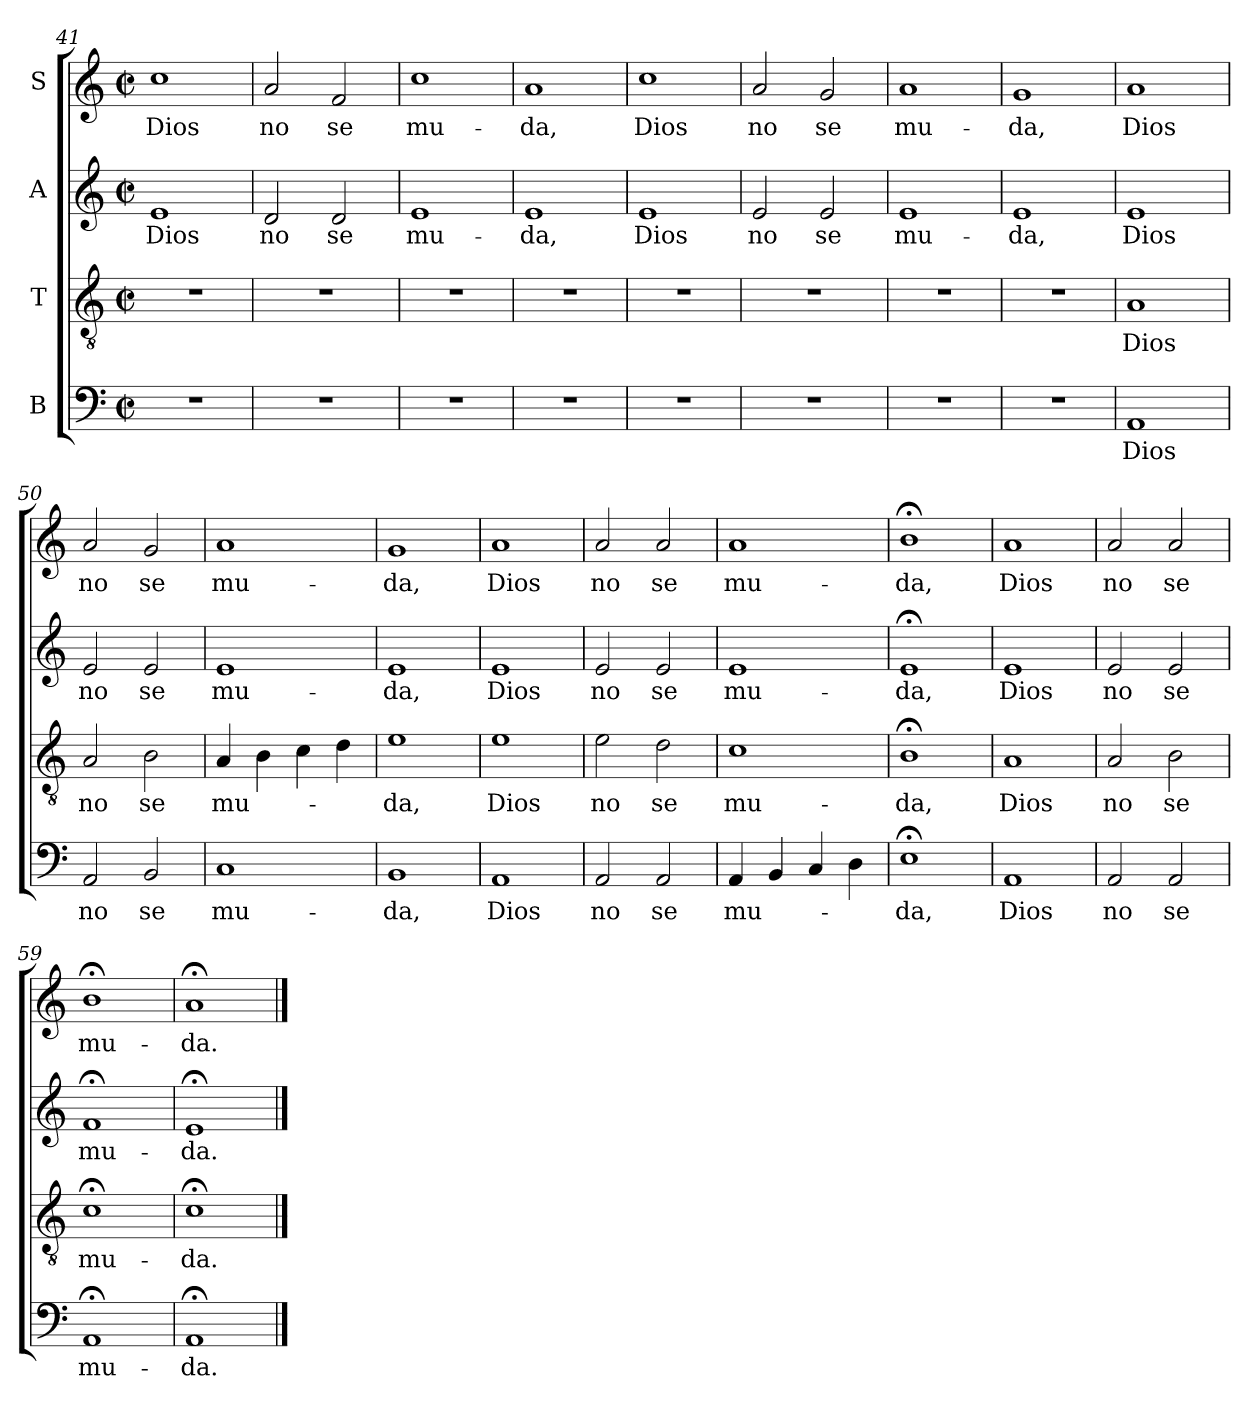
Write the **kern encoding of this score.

**kern	**text	**kern	**text	**kern	**text	**kern	**text
*part4	*part4	*part3	*part3	*part2	*part2	*part1	*part1
*staff4	*staff4	*staff3	*staff3	*staff2	*staff2	*staff1	*staff1
*I"B	*	*I"T	*	*I"A	*	*I"S	*
*clefF4	*	*clefGv2	*	*clefG2	*	*clefG2	*
*k[]	*	*k[]	*	*k[]	*	*k[]	*
*C:	*	*C:	*	*C:	*	*C:	*
*M2/2	*	*M2/2	*	*M2/2	*	*M2/2	*
*met(c|)	*	*met(c|)	*	*met(c|)	*	*met(c|)	*
=41	=41	=41	=41	=41	=41	=41	=41
!	!	!	!	!	!LO:LY:b	!	!LO:LY:b
1r	.	1r	.	1e	Dios	1cc	Dios
=42	=42	=42	=42	=42	=42	=42	=42
!	!	!	!	!	!LO:LY:b	!	!LO:LY:b
1r	.	1r	.	2d/	no	2a/	no
!	!	!	!	!	!LO:LY:b	!	!LO:LY:b
.	.	.	.	2d/	se	2f/	se
=43	=43	=43	=43	=43	=43	=43	=43
!	!	!	!	!	!LO:LY:b	!	!LO:LY:b
1r	.	1r	.	1e	mu-	1cc	mu-
=44	=44	=44	=44	=44	=44	=44	=44
!	!	!	!	!	!LO:LY:b	!	!LO:LY:b
1r	.	1r	.	1e	-da,	1a	-da,
=45	=45	=45	=45	=45	=45	=45	=45
!	!	!	!	!	!LO:LY:b	!	!LO:LY:b
1r	.	1r	.	1e	Dios	1cc	Dios
=46	=46	=46	=46	=46	=46	=46	=46
!	!	!	!	!	!LO:LY:b	!	!LO:LY:b
1r	.	1r	.	2e/	no	2a/	no
!	!	!	!	!	!LO:LY:b	!	!LO:LY:b
.	.	.	.	2e/	se	2g/	se
=47	=47	=47	=47	=47	=47	=47	=47
!	!	!	!	!	!LO:LY:b	!	!LO:LY:b
1r	.	1r	.	1e	mu-	1a	mu-
=48	=48	=48	=48	=48	=48	=48	=48
!	!	!	!	!	!LO:LY:b	!	!LO:LY:b
1r	.	1r	.	1e	-da,	1g	-da,
!!LO:LB:g=z
=49	=49	=49	=49	=49	=49	=49	=49
!	!LO:LY:b	!	!LO:LY:b	!	!LO:LY:b	!	!LO:LY:b
1AA	Dios	1A	Dios	1e	Dios	1a	Dios
=50	=50	=50	=50	=50	=50	=50	=50
!	!LO:LY:b	!	!LO:LY:b	!	!LO:LY:b	!	!LO:LY:b
2AA/	no	2A/	no	2e/	no	2a/	no
!	!LO:LY:b	!	!LO:LY:b	!	!LO:LY:b	!	!LO:LY:b
2BB/	se	2B\	se	2e/	se	2g/	se
=51	=51	=51	=51	=51	=51	=51	=51
!	!LO:LY:b	!	!LO:LY:b	!	!LO:LY:b	!	!LO:LY:b
1C	mu-	4A/	mu-	1e	mu-	1a	mu-
.	.	4B\	.	.	.	.	.
.	.	4c\	.	.	.	.	.
.	.	4d\	.	.	.	.	.
=52	=52	=52	=52	=52	=52	=52	=52
!	!LO:LY:b:rj	!	!LO:LY:b	!	!LO:LY:b	!	!LO:LY:b
1BB	-da,	1e	-da,	1e	-da,	1g	-da,
=53	=53	=53	=53	=53	=53	=53	=53
!	!LO:LY:b	!	!LO:LY:b	!	!LO:LY:b	!	!LO:LY:b
1AA	Dios	1e	Dios	1e	Dios	1a	Dios
=54	=54	=54	=54	=54	=54	=54	=54
!	!LO:LY:b	!	!LO:LY:b	!	!LO:LY:b	!	!LO:LY:b
2AA/	no	2e\	no	2e/	no	2a/	no
!	!LO:LY:b	!	!LO:LY:b	!	!LO:LY:b	!	!LO:LY:b
2AA/	se	2d\	se	2e/	se	2a/	se
=55	=55	=55	=55	=55	=55	=55	=55
!	!LO:LY:b	!	!LO:LY:b	!	!LO:LY:b	!	!LO:LY:b
4AA/	mu-	1c	mu-	1e	mu-	1a	mu-
4BB/	.	.	.	.	.	.	.
4C/	.	.	.	.	.	.	.
4D\	.	.	.	.	.	.	.
=56	=56	=56	=56	=56	=56	=56	=56
!	!LO:LY:b	!	!LO:LY:b	!	!LO:LY:b	!	!LO:LY:b
1E;<	-da,	1B;<	-da,	1e;	-da,	1b;<	-da,
=57	=57	=57	=57	=57	=57	=57	=57
!	!LO:LY:b	!	!LO:LY:b	!	!LO:LY:b	!	!LO:LY:b
1AA	Dios	1A	Dios	1e	Dios	1a	Dios
=58	=58	=58	=58	=58	=58	=58	=58
!	!LO:LY:b	!	!LO:LY:b	!	!LO:LY:b	!	!LO:LY:b
2AA/	no	2A/	no	2e/	no	2a/	no
!	!LO:LY:b	!	!LO:LY:b	!	!LO:LY:b	!	!LO:LY:b
2AA/	se	2B\	se	2e/	se	2a/	se
=59	=59	=59	=59	=59	=59	=59	=59
!	!LO:LY:b	!	!LO:LY:b	!	!LO:LY:b	!	!LO:LY:b
1AA;	mu-	1c;<	mu-	1f;	mu-	1b;<	mu-
=60	=60	=60	=60	=60	=60	=60	=60
!	!LO:LY:b:rj	!	!LO:LY:b	!	!LO:LY:b	!	!LO:LY:b
1AA;	-da.	1c;<	-da.	1e;	-da.	1a;	-da.
==	==	==	==	==	==	==	==
*-	*-	*-	*-	*-	*-	*-	*-
